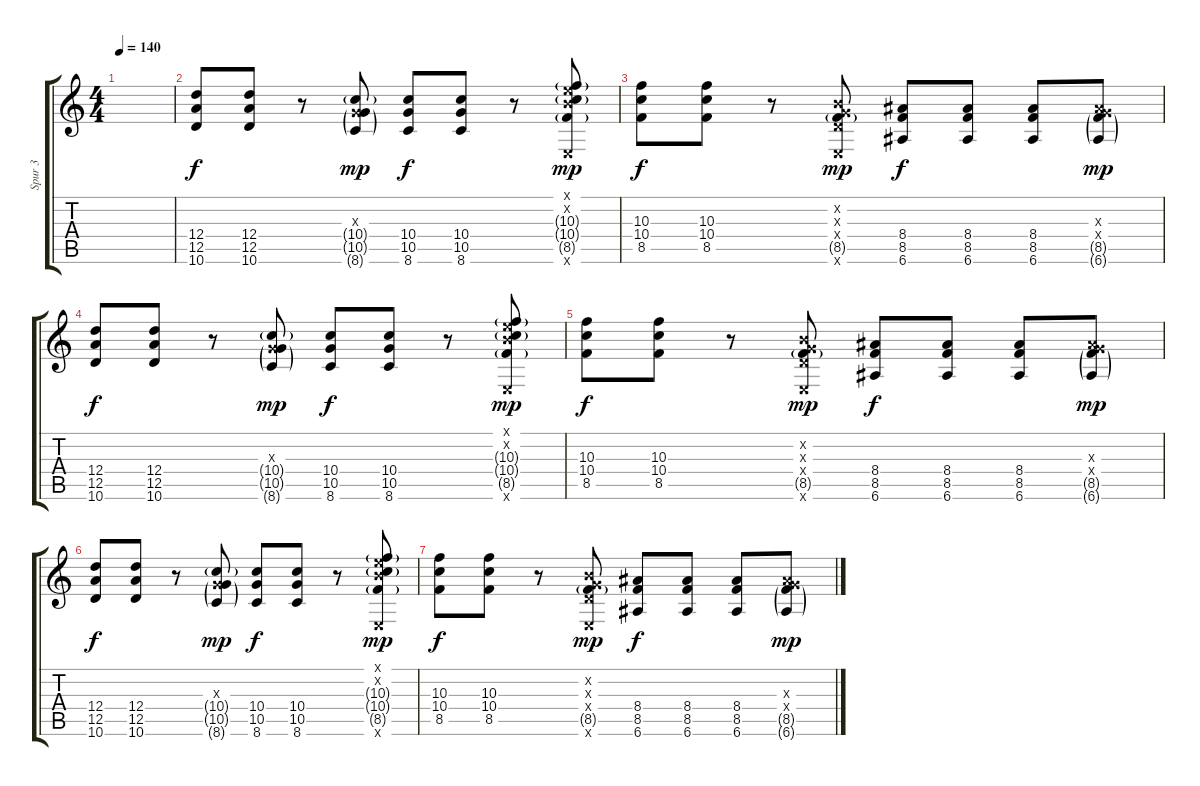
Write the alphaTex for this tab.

\track ("Spur 3" "Spur 3") {instrument overdrivenguitar}
\staff {score tabs}
\tuning (E4 B3 G3 D3 A2 E2) {hide}
\ts (4 4)
\tempo 140
\clef g2
\ks c
|
(12.4 12.5 10.6).8 (12.4 12.5 10.6).8 r.8 (0.3{x} 10.4{g} 10.5{g} 8.6{g}).8{dy mp} (10.4 10.5 8.6).8{dy f} (10.4 10.5 8.6).8 r.8 (0.1{x} 0.2{x} 10.3{g} 10.4{g} 8.5{g} 0.6{x}).8{dy mp} |
(10.3 10.4 8.5).8{dy f} (10.3 10.4 8.5).8 r.8 (0.2{x} 0.3{x} 0.4{x} 8.5{g} 0.6{x}).8{dy mp} (8.4 8.5 6.6).8{dy f} (8.4 8.5 6.6).8 (8.4 8.5 6.6).8 (0.3{x} 8.4{x} 8.5{g} 6.6{g}).8{dy mp} |
(12.4 12.5 10.6).8{dy f} (12.4 12.5 10.6).8 r.8 (0.3{x} 10.4{g} 10.5{g} 8.6{g}).8{dy mp} (10.4 10.5 8.6).8{dy f} (10.4 10.5 8.6).8 r.8 (0.1{x} 0.2{x} 10.3{g} 10.4{g} 8.5{g} 0.6{x}).8{dy mp} |
(10.3 10.4 8.5).8{dy f} (10.3 10.4 8.5).8 r.8 (0.2{x} 0.3{x} 0.4{x} 8.5{g} 0.6{x}).8{dy mp} (8.4 8.5 6.6).8{dy f} (8.4 8.5 6.6).8 (8.4 8.5 6.6).8 (0.3{x} 8.4{x} 8.5{g} 6.6{g}).8{dy mp} |
(12.4 12.5 10.6).8{dy f} (12.4 12.5 10.6).8 r.8 (0.3{x} 10.4{g} 10.5{g} 8.6{g}).8{dy mp} (10.4 10.5 8.6).8{dy f} (10.4 10.5 8.6).8 r.8 (0.1{x} 0.2{x} 10.3{g} 10.4{g} 8.5{g} 0.6{x}).8{dy mp} |
(10.3 10.4 8.5).8{dy f} (10.3 10.4 8.5).8 r.8 (0.2{x} 0.3{x} 0.4{x} 8.5{g} 0.6{x}).8{dy mp} (8.4 8.5 6.6).8{dy f} (8.4 8.5 6.6).8 (8.4 8.5 6.6).8 (0.3{x} 8.4{x} 8.5{g} 6.6{g}).8{dy mp}
